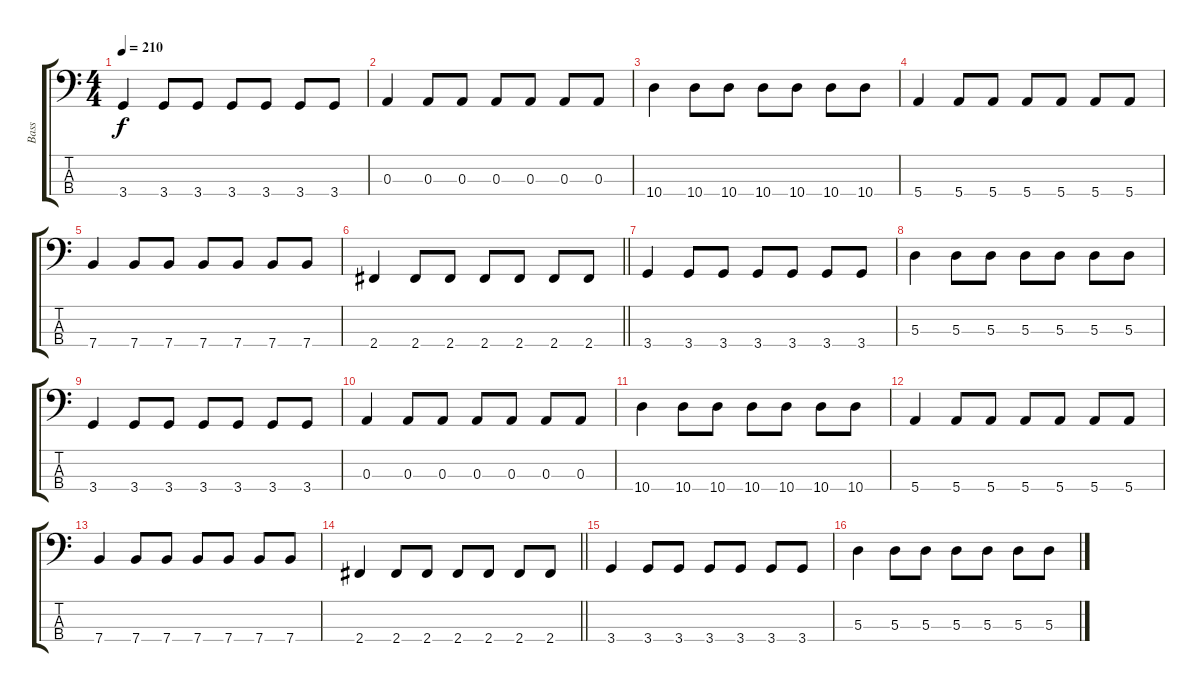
\track ("Bass" "Bass") {instrument electricbassfinger}
\staff {score tabs}
\tuning (G2 D2 A1 E1) {hide}
\ts (4 4)
\tempo 210
\clef f4
\ks c
3.4.4{dy f} 3.4.8 3.4.8 3.4.8 3.4.8 3.4.8 3.4.8 |
0.3.4 0.3.8 0.3.8 0.3.8 0.3.8 0.3.8 0.3.8 |
10.4.4 10.4.8 10.4.8 10.4.8 10.4.8 10.4.8 10.4.8 |
5.4.4 5.4.8 5.4.8 5.4.8 5.4.8 5.4.8 5.4.8 |
7.4.4 7.4.8 7.4.8 7.4.8 7.4.8 7.4.8 7.4.8 |
\barLineRight lightlight
2.4.4 2.4.8 2.4.8 2.4.8 2.4.8 2.4.8 2.4.8 |
3.4.4 3.4.8 3.4.8 3.4.8 3.4.8 3.4.8 3.4.8 |
5.3.4 5.3.8 5.3.8 5.3.8 5.3.8 5.3.8 5.3.8 |
3.4.4 3.4.8 3.4.8 3.4.8 3.4.8 3.4.8 3.4.8 |
0.3.4 0.3.8 0.3.8 0.3.8 0.3.8 0.3.8 0.3.8 |
10.4.4 10.4.8 10.4.8 10.4.8 10.4.8 10.4.8 10.4.8 |
5.4.4 5.4.8 5.4.8 5.4.8 5.4.8 5.4.8 5.4.8 |
7.4.4 7.4.8 7.4.8 7.4.8 7.4.8 7.4.8 7.4.8 |
\barLineRight lightlight
2.4.4 2.4.8 2.4.8 2.4.8 2.4.8 2.4.8 2.4.8 |
3.4.4 3.4.8 3.4.8 3.4.8 3.4.8 3.4.8 3.4.8 |
5.3.4 5.3.8 5.3.8 5.3.8 5.3.8 5.3.8 5.3.8
